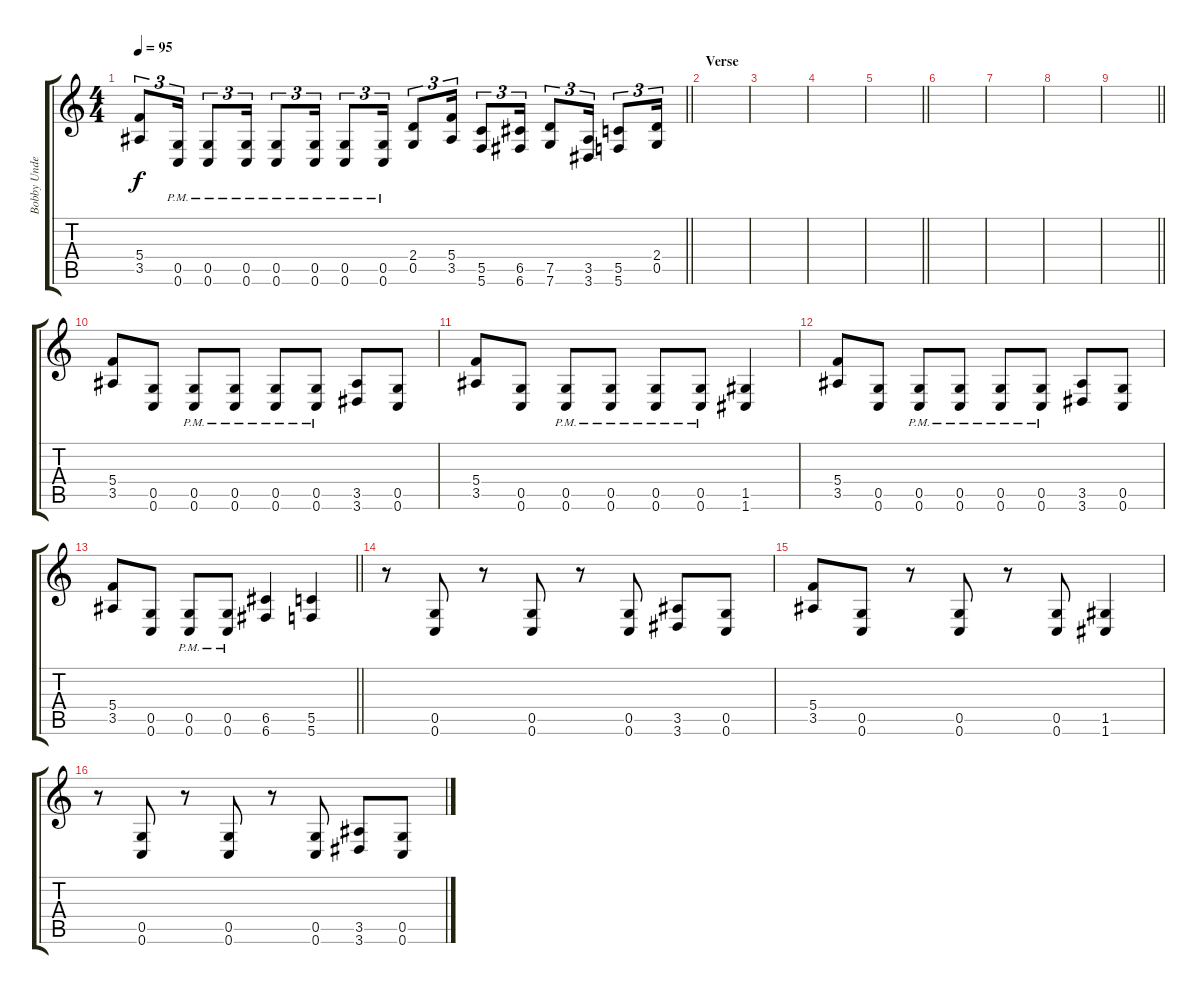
\track ("Bobby Undertaker" "Bobby Unde") {instrument distortionguitar}
\staff {score tabs}
\tuning (D4 A3 F3 C3 G2 C2) {hide}
\ts (4 4)
\tempo 95
\clef g2
\barLineRight lightlight
\ks c
(5.4 3.5).8{tu (3 2) dy f} (0.5{pm} 0.6{pm}).16{tu (3 2)} (0.5{pm} 0.6{pm}).8{tu (3 2)} (0.5{pm} 0.6{pm}).16{tu (3 2)} (0.5{pm} 0.6{pm}).8{tu (3 2)} (0.5{pm} 0.6{pm}).16{tu (3 2)} (0.5{pm} 0.6{pm}).8{tu (3 2)} (0.5{pm} 0.6{pm}).16{tu (3 2)} (2.4 0.5).8{tu (3 2)} (5.4 3.5).16{tu (3 2)} (5.5 5.6).8{tu (3 2)} (6.5 6.6).16{tu (3 2)} (7.5 7.6).8{tu (3 2)} (3.5 3.6).16{tu (3 2)} (5.5 5.6).8{tu (3 2)} (2.4 0.5).16{tu (3 2)} |
\section ("" "Verse")
|
|
|
\barLineRight lightlight
|
\section ("" "")
|
|
|
\barLineRight lightlight
|
\section ("" "")
(5.4 3.5).8 (0.5 0.6).8 (0.5{pm} 0.6{pm}).8 (0.5{pm} 0.6{pm}).8 (0.5{pm} 0.6{pm}).8 (0.5{pm} 0.6{pm}).8 (3.5 3.6).8 (0.5 0.6).8 |
(5.4 3.5).8 (0.5 0.6).8 (0.5{pm} 0.6{pm}).8 (0.5{pm} 0.6{pm}).8 (0.5{pm} 0.6{pm}).8 (0.5{pm} 0.6{pm}).8 (1.5 1.6).4 |
(5.4 3.5).8 (0.5 0.6).8 (0.5{pm} 0.6{pm}).8 (0.5{pm} 0.6{pm}).8 (0.5{pm} 0.6{pm}).8 (0.5{pm} 0.6{pm}).8 (3.5 3.6).8 (0.5 0.6).8 |
\barLineRight lightlight
(5.4 3.5).8 (0.5 0.6).8 (0.5{pm} 0.6{pm}).8 (0.5{pm} 0.6{pm}).8 (6.5 6.6).4 (5.5 5.6).4 |
\section ("" "")
r.8 (0.5 0.6).8 r.8 (0.5 0.6).8 r.8 (0.5 0.6).8 (3.5 3.6).8 (0.5 0.6).8 |
(5.4 3.5).8 (0.5 0.6).8 r.8 (0.5 0.6).8 r.8 (0.5 0.6).8 (1.5 1.6).4 |
r.8 (0.5 0.6).8 r.8 (0.5 0.6).8 r.8 (0.5 0.6).8 (3.5 3.6).8 (0.5 0.6).8
